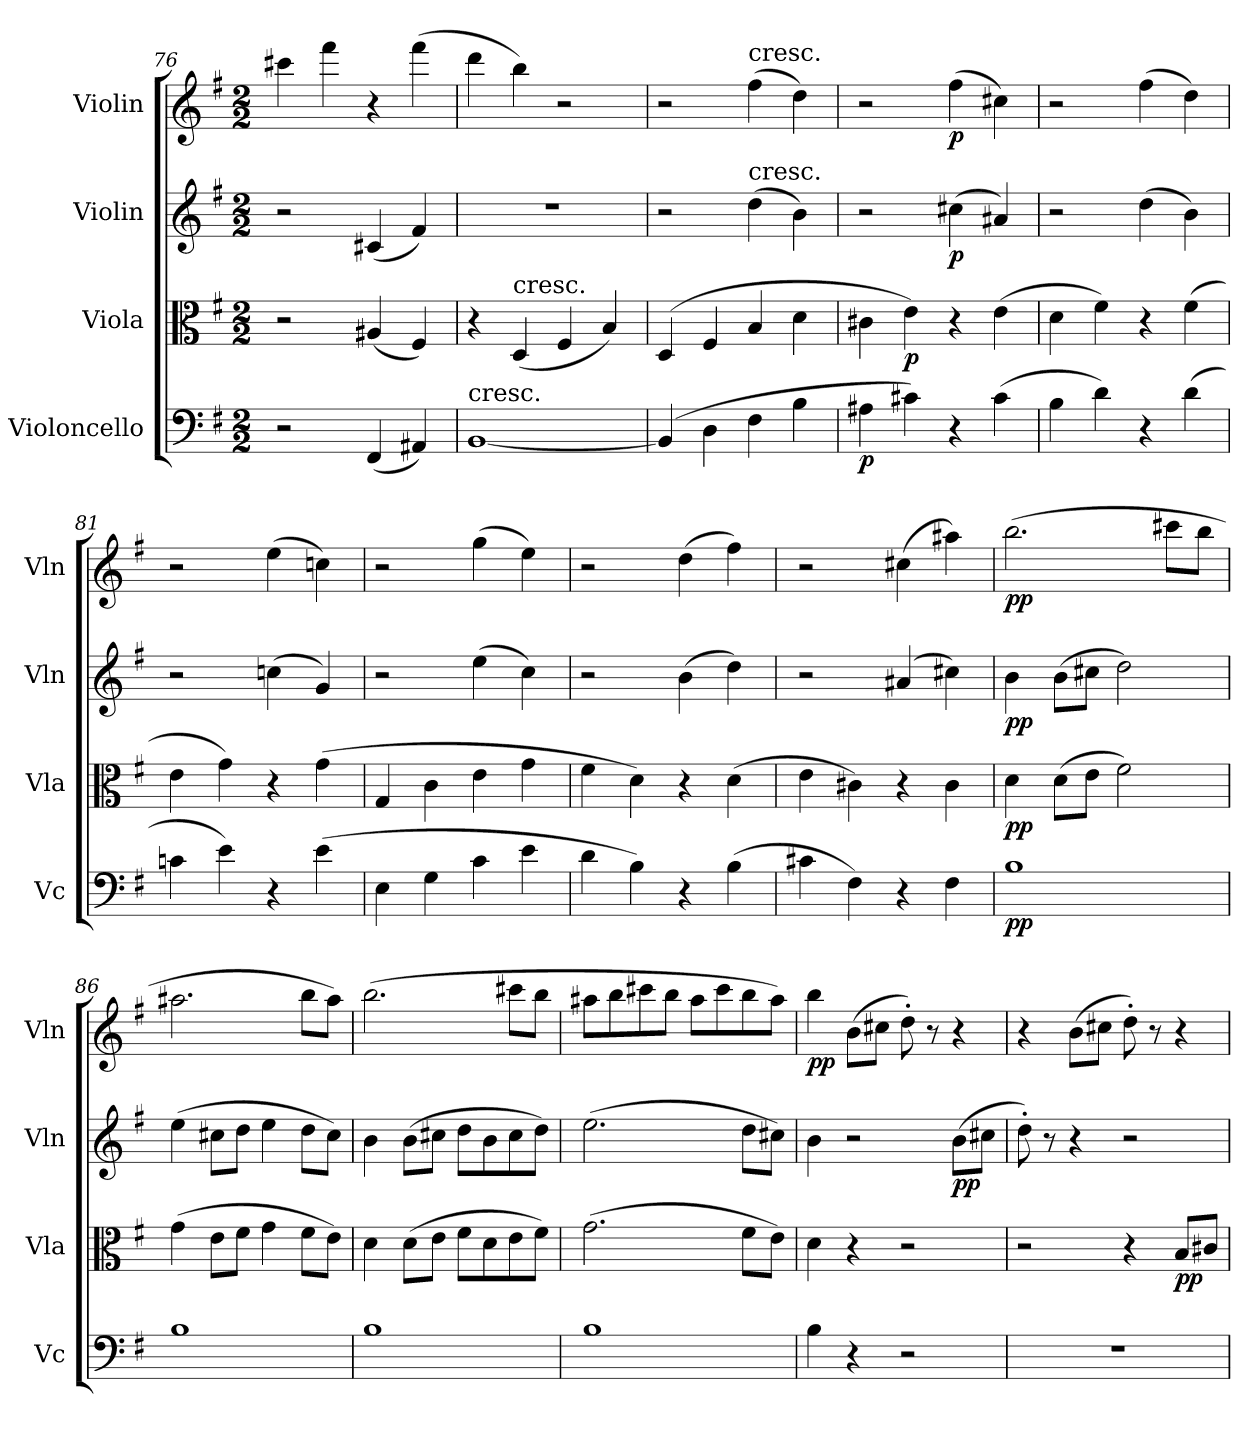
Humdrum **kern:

**kern	**dynam	**kern	**dynam	**kern	**dynam	**kern	**dynam
*part4	*part4	*part3	*part3	*part2	*part2	*part1	*part1
*staff4	*staff4	*staff3	*staff3	*staff2	*staff2	*staff1	*staff1
*I"Violoncello	*	*I"Viola	*	*I"Violin	*	*I"Violin	*
*I'Vc	*	*I'Vla	*	*I'Vln	*	*I'Vln	*
*clefF4	*	*clefC3	*	*clefG2	*	*clefG2	*
*k[f#]	*	*k[f#]	*	*k[f#]	*	*k[f#]	*
*M2/2	*	*M2/2	*	*M2/2	*	*M2/2	*
=76	=76	=76	=76	=76	=76	=76	=76
2r	.	2r	.	2r	.	4ccc#X\	.
.	.	.	.	.	.	4fff#\	.
(4FF#/	.	(4A#X/	.	(4c#X/	.	4r	.
4AA#X/)	.	4F#/)	.	4f#/)	.	(4fff#\	.
=77	=77	=77	=77	=77	=77	=77	=77
!LO:TX:t=cresc.	!	!	!	!	!	!	!
[1BB	.	4r	.	1r	.	4ddd\	.
!	!	!LO:TX:t=cresc.	!	!	!	!	!
.	.	(4D/	.	.	.	4bb\)	.
.	.	4F#/	.	.	.	2r	.
.	.	4B/)	.	.	.	.	.
=78	=78	=78	=78	=78	=78	=78	=78
(4BB/]	.	(4D/	.	2r	.	2r	.
4D\	.	4F#/	.	.	.	.	.
!	!	!	!	!	!	!LO:TX:t=cresc.	!
!	!	!	!	!LO:TX:t=cresc.	!	!	!
4F#\	.	4B/	.	(4dd\	.	(4ff#\	.
4B\	.	4d\	.	4b\)	.	4dd\)	.
=79	=79	=79	=79	=79	=79	=79	=79
4A#X\	p	4c#X\	.	2r	.	2r	.
4c#X\)	.	4e\)	p	.	.	.	.
4r	.	4r	.	(4cc#X\	p	(4ff#\	p
(4c#\	.	(4e\	.	4a#X/)	.	4cc#X\)	.
=80	=80	=80	=80	=80	=80	=80	=80
4B\	.	4d\	.	2r	.	2r	.
4d\)	.	4f#\)	.	.	.	.	.
4r	.	4r	.	(4dd\	.	(4ff#\	.
(4d\	.	(4f#\	.	4b\)	.	4dd\)	.
=81	=81	=81	=81	=81	=81	=81	=81
4cn\	.	4e\	.	2r	.	2r	.
4e\)	.	4g\)	.	.	.	.	.
4r	.	4r	.	(4ccn\	.	(4ee\	.
(4e\	.	(4g\	.	4g/)	.	4ccn\)	.
=82	=82	=82	=82	=82	=82	=82	=82
4E\	.	4G/	.	2r	.	2r	.
4G\	.	4c\	.	.	.	.	.
4c\	.	4e\	.	(4ee\	.	(4gg\	.
4e\	.	4g\	.	4cc\)	.	4ee\)	.
=83	=83	=83	=83	=83	=83	=83	=83
4d\	.	4f#\	.	2r	.	2r	.
4B\)	.	4d\)	.	.	.	.	.
4r	.	4r	.	(4b\	.	(4dd\	.
(4B\	.	(4d\	.	4dd\)	.	4ff#\)	.
=84	=84	=84	=84	=84	=84	=84	=84
4c#X\	.	4e\	.	2r	.	2r	.
4F#\)	.	4c#X\)	.	.	.	.	.
4r	.	4r	.	(4a#X/	.	(4cc#X\	.
4F#\	.	4c#\	.	4cc#X\)	.	4aa#X\)	.
=85	=85	=85	=85	=85	=85	=85	=85
1B	pp	4d\	pp	4b\	pp	(2.bb\	pp
.	.	(8d\L	.	(8b\L	.	.	.
.	.	8e\J	.	8cc#X\J	.	.	.
.	.	2f#\)	.	2dd\)	.	.	.
.	.	.	.	.	.	8ccc#X\L	.
.	.	.	.	.	.	8bb\J	.
=86	=86	=86	=86	=86	=86	=86	=86
1B	.	(4g\	.	(4ee\	.	2.aa#X\	.
.	.	8e\L	.	8cc#X\L	.	.	.
.	.	8f#\J	.	8dd\J	.	.	.
.	.	4g\	.	4ee\	.	.	.
.	.	8f#\L	.	8dd\L	.	8bb\L	.
.	.	8e\J)	.	8cc#\J)	.	8aa#\J)	.
=87	=87	=87	=87	=87	=87	=87	=87
1B	.	4d\	.	4b\	.	(2.bb\	.
.	.	(8d\L	.	(8b\L	.	.	.
.	.	8e\J	.	8cc#X\J	.	.	.
.	.	8f#\L	.	8dd\L	.	.	.
.	.	8d\	.	8b\	.	.	.
.	.	8e\	.	8cc#\	.	8ccc#X\L	.
.	.	8f#\J)	.	8dd\J)	.	8bb\J	.
=88	=88	=88	=88	=88	=88	=88	=88
1B	.	(2.g\	.	(2.ee\	.	8aa#X\L	.
.	.	.	.	.	.	8bb\	.
.	.	.	.	.	.	8ccc#X\	.
.	.	.	.	.	.	8bb\J	.
.	.	.	.	.	.	8aa#\L	.
.	.	.	.	.	.	8ccc#\	.
.	.	8f#\L	.	8dd\L	.	8bb\	.
.	.	8e\J)	.	8cc#X\J)	.	8aa#\J)	.
=89	=89	=89	=89	=89	=89	=89	=89
4B\	.	4d\	.	4b\	.	4bb\	pp
4r	.	4r	.	2r	.	(8b\L	.
.	.	.	.	.	.	8cc#X\J	.
2r	.	2r	.	.	.	8dd'\)	.
.	.	.	.	.	.	8r	.
.	.	.	.	(8b\L	pp	4r	.
.	.	.	.	8cc#X\J	.	.	.
=90	=90	=90	=90	=90	=90	=90	=90
1r	.	2r	.	8dd'\)	.	4r	.
.	.	.	.	8r	.	.	.
.	.	.	.	4r	.	(8b\L	.
.	.	.	.	.	.	8cc#X\J	.
.	.	4r	.	2r	.	8dd'\)	.
.	.	.	.	.	.	8r	.
.	.	8B/L	pp	.	.	4r	.
.	.	8c#X\J	.	.	.	.	.
=	=	=	=	=	=	=	=
*-	*-	*-	*-	*-	*-	*-	*-
